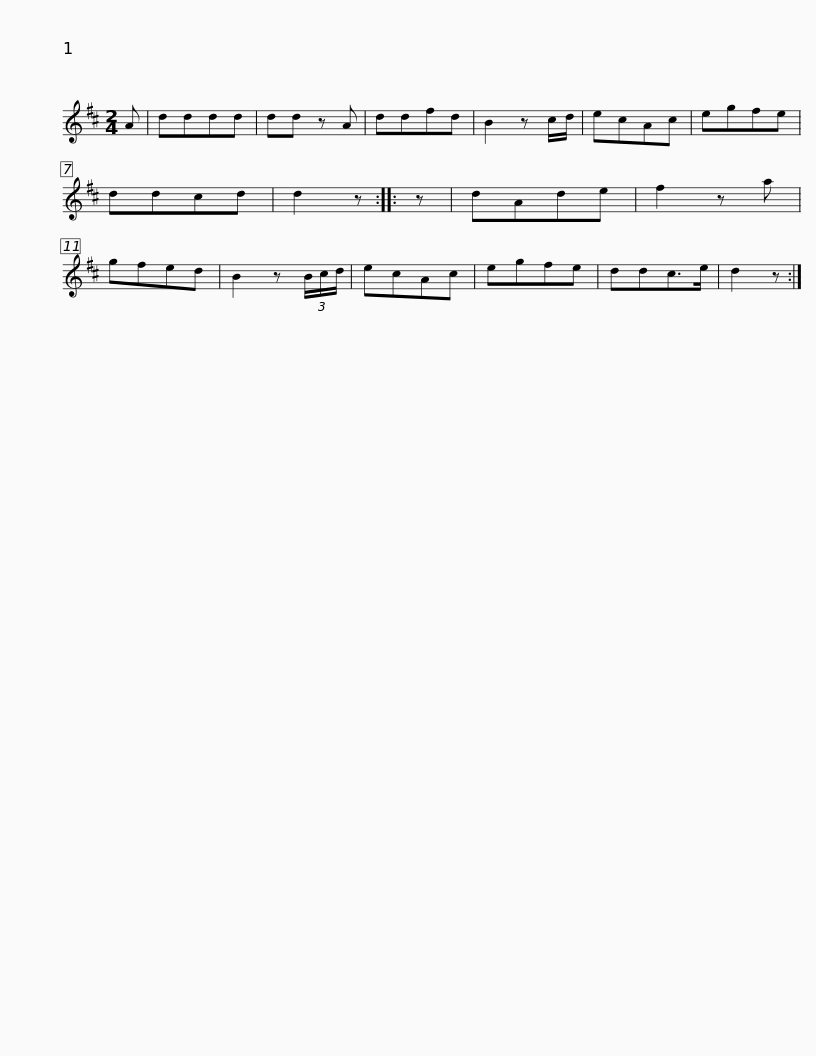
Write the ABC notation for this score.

X:1
L:1/8
M:2/4
I:linebreak $
K:D
V:1 treble
V:1
 A | dddd | dd z A | ddfd | B2 z c/d/ | %5
 ecAc | egfe | ddcd | d2 z :: z | %10
 dAde | f2 z a |$ gfed | B2 z (3B/c/d/ | ecAc | %15
 egfe | ddc>e | d2 z :| %18
